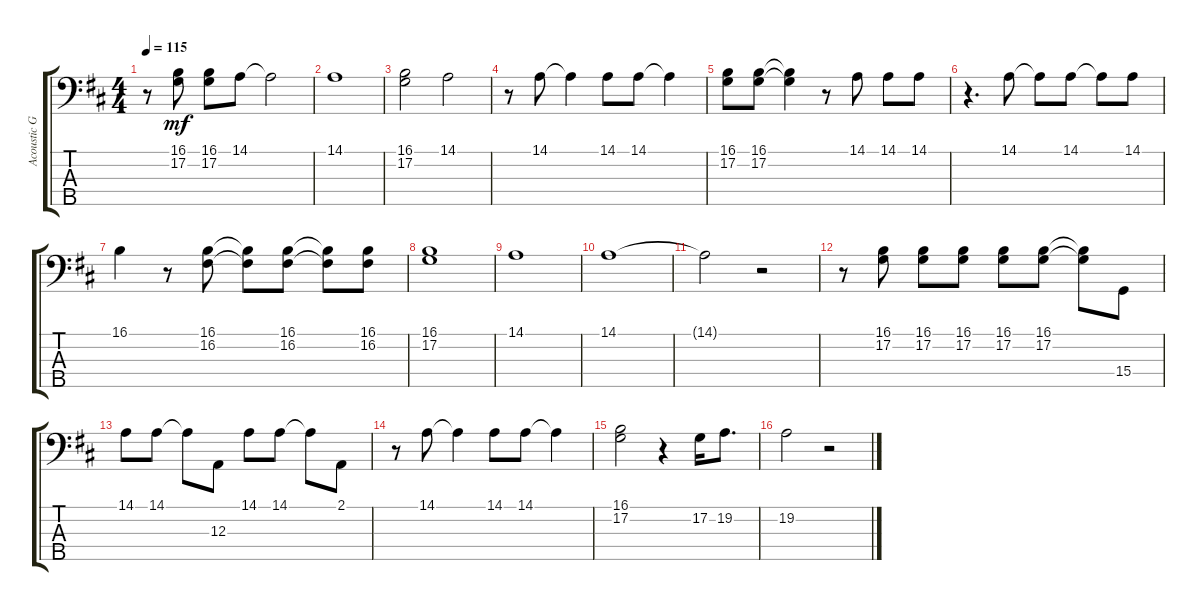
\track ("Acoustic Grand Piano (Staff 2)" "Acoustic G") {instrument acousticgrandpiano}
\staff {score tabs}
\tuning (G2 D2 A1 E1 B0) {hide}
\ts (4 4)
\tempo 115
\clef f4
\ks bminor
r.8{dy mf} (16.1 17.2).8 (16.1 17.2).8 14.1.8 14.1{t}.2 |
14.1.1 |
(16.1 17.2).2 14.1.2 |
r.8 14.1.8 14.1{t}.4 14.1.8 14.1.8 14.1{t}.4 |
(16.1 17.2).8 (16.1 17.2).8 (16.1{t} 17.2{t}).4 r.8 14.1.8 14.1.8 14.1.8 |
r.4{d} 14.1.8 14.1{t}.8 14.1.8 14.1{t}.8 14.1.8 |
16.1.4 r.8 (16.1 16.2).8 (16.1{t} 16.2{t}).8 (16.1 16.2).8 (16.1{t} 16.2{t}).8 (16.1 16.2).8 |
(16.1 17.2).1 |
14.1.1 |
14.1.1 |
14.1{t}.2 r.2 |
r.8 (16.1 17.2).8 (16.1 17.2).8 (16.1 17.2).8 (16.1 17.2).8 (16.1 17.2).8 (16.1{t} 17.2{t}).8 15.4.8 |
14.1.8 14.1.8 14.1{t}.8 12.3.8 14.1.8 14.1.8 14.1{t}.8 2.1.8 |
r.8 14.1.8 14.1{t}.4 14.1.8 14.1.8 14.1{t}.4 |
(16.1 17.2).2 r.4 17.2.16 19.2.8{d} |
19.2.2 r.2
